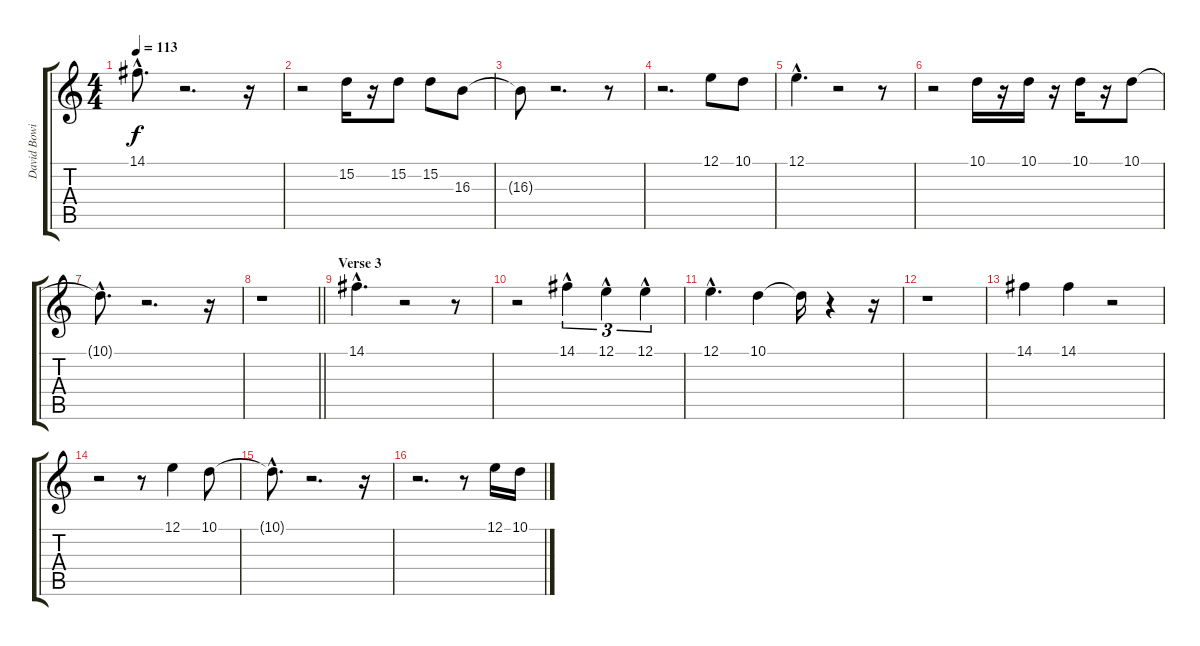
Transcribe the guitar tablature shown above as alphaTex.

\track ("David Bowie / Vocals" "David Bowi") {instrument lead3calliope}
\staff {score tabs}
\tuning (E4 B3 G3 D3 A2 E2) {hide}
\ts (4 4)
\tempo 113
\clef g2
\ks c
14.1{hac}.8{d dy f} r.2{d} r.16 |
r.2 15.2.16 r.16 15.2.8 15.2.8 16.3.8 |
16.3{t}.8 r.2{d} r.8 |
r.2{d} 12.1.8 10.1.8 |
12.1{hac}.4{d} r.2 r.8 |
r.2 10.1.16 r.16 10.1.16 r.16 10.1.16 r.16 10.1.8 |
10.1{hac t}.8{d} r.2{d} r.16 |
\barLineRight lightlight
r.1 |
\section ("" "Verse 3")
14.1{hac}.4{d} r.2 r.8 |
r.2 14.1{hac}.4{tu (3 2)} 12.1{hac}.4{tu (3 2)} 12.1{hac}.4{tu (3 2)} |
12.1{hac}.4{d} 10.1.4 10.1{t}.16 r.4 r.16 |
r.1 |
14.1.4 14.1.4 r.2 |
r.2 r.8 12.1.4 10.1.8 |
10.1{hac t}.8{d} r.2{d} r.16 |
r.2{d} r.8 12.1.16 10.1.16
